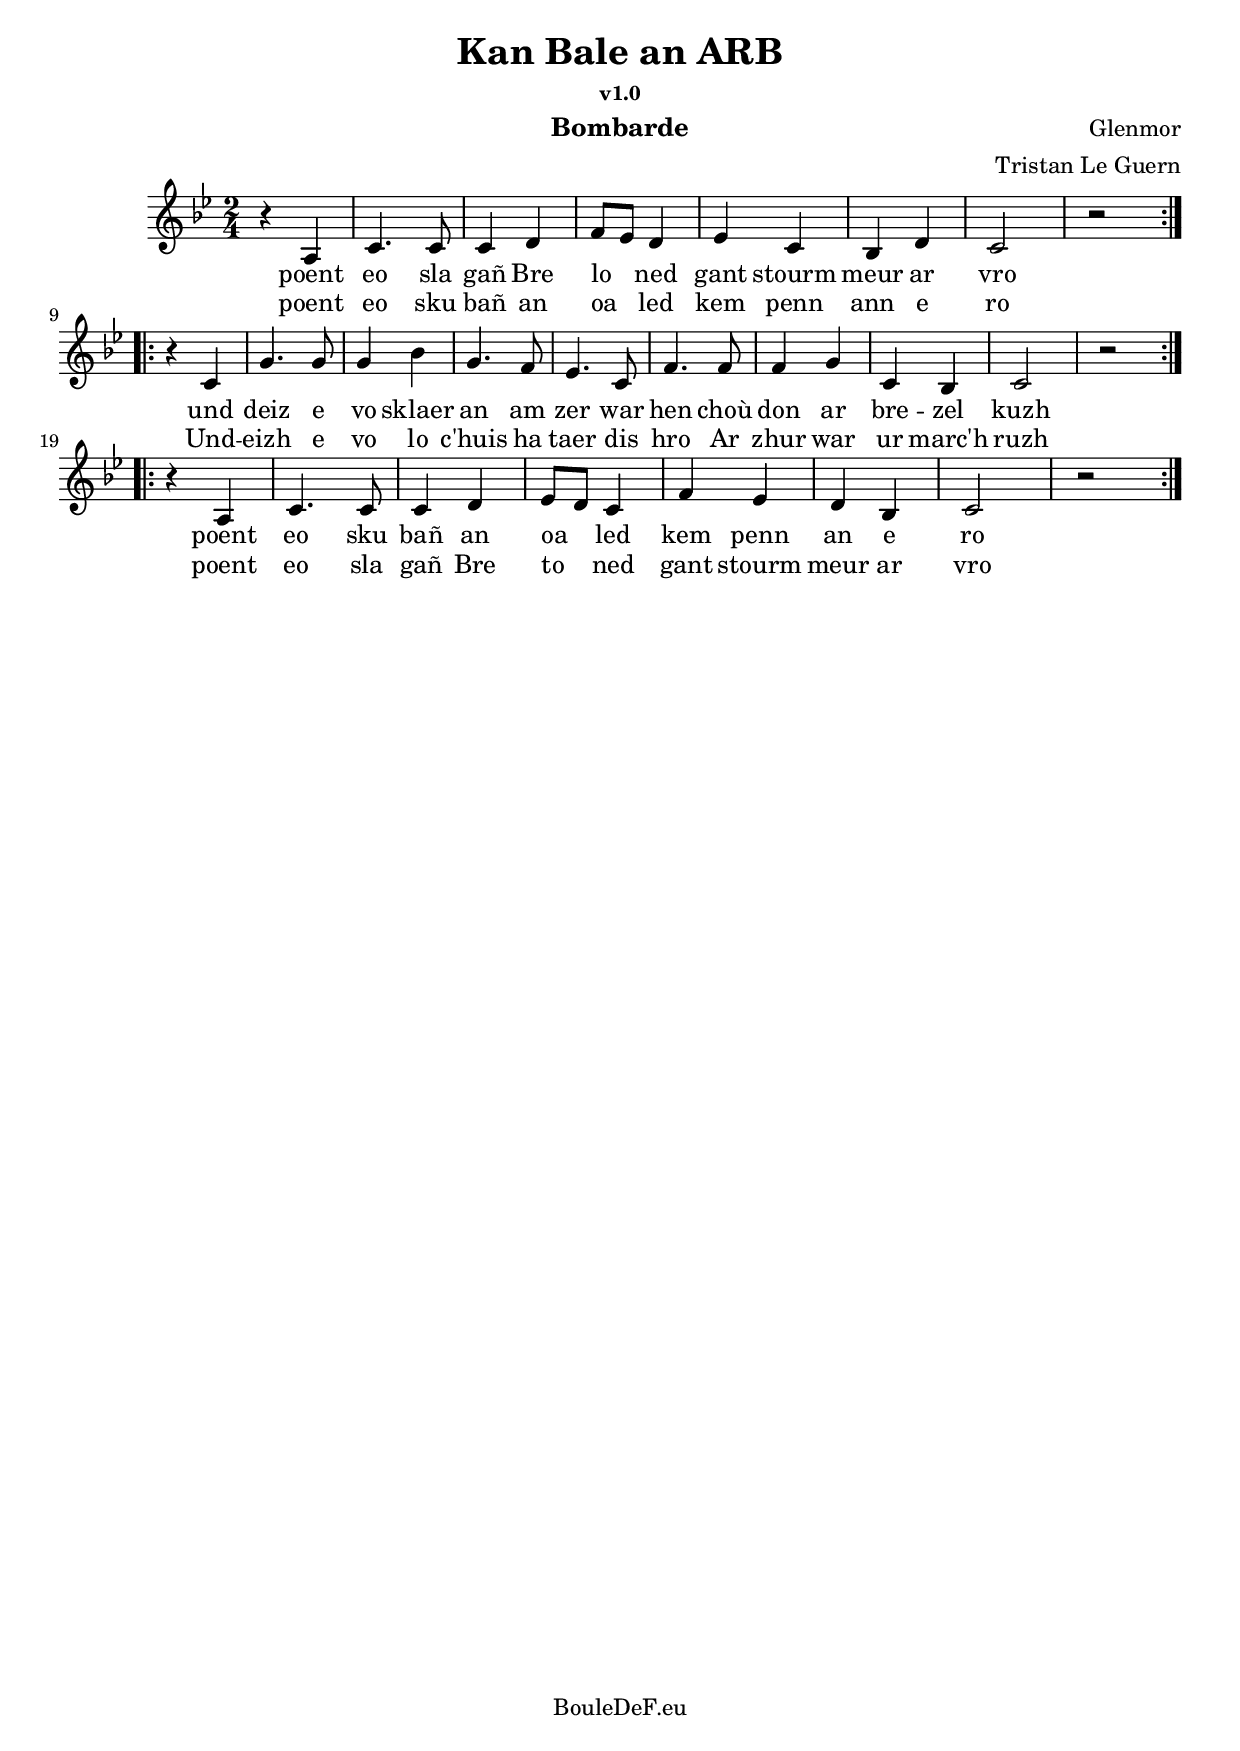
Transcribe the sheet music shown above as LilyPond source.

\version "2.14.2"
\include "italiano.ly"

\header {
	title = "Kan Bale an ARB"
	subsubtitle = "v1.0"
	composer = "Glenmor"
	arranger = "Tristan Le Guern"
	instrument = "Bombarde"
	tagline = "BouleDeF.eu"
}

\score {
	\new Staff \relative si {
		\clef "treble"
		\key sib \major
		\time 2/4
		%\tempo 4 = 90

		\repeat volta 2 {
			r4 la
			| do4. do8
			| do4 re
			| fa8 mib re4
			| mib do
			| sib re
			| do2
			| r
		} \break

		\repeat volta 2 {
			r4 do
			| sol'4. sol8
			| sol4 sib
			| sol4. fa8
			| mib4. do8
			| fa4. fa8
			| fa4 sol
			| do, sib
			| do2
			| r
		} \break

		\repeat volta 2 {
			r4 la
			| do4. do8
			| do4 re
			| mib8 re8 do4
			| fa mib
			| re sib
			| do2
			| r
		} \break
	}
	\addlyrics {
		poent
		| eo sla
		| gañ Bre
		| lo _ ned
		| gant stourm
		| meur ar
		| vro
		| und
		| deiz e
		| vo sklaer
		| an am
		| zer war
		| hen choù
		| don ar
		| bre -- zel
		| kuzh
		| poent
		| eo sku
		| bañ an
		| oa _ led
		| kem penn
		| an e
		| ro
	}
	\addlyrics {
		poent
		| eo sku
		| bañ an
		| oa _ led
		| kem penn
		| ann e
		| ro
		| Und --
		| eizh e
		| vo lo
		| c'huis ha
		| taer dis
		| hro Ar
		| zhur war
		| ur marc'h
		| ruzh
		| poent
		| eo sla
		| gañ Bre
		| to _ ned
		| gant stourm
		| meur ar
		| vro
	}
}
